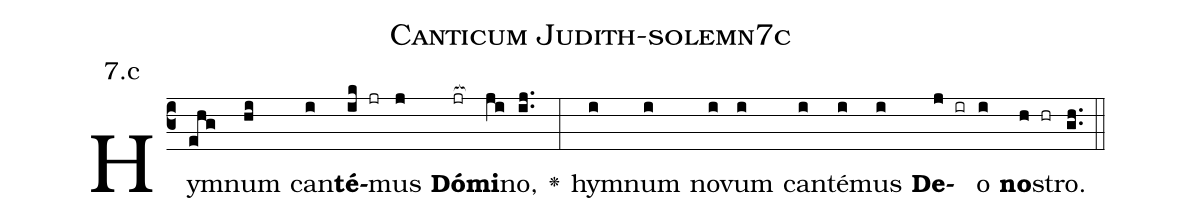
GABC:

name: Canticum Judith-solemn7c;
annotation: 7.c;
%%
(c3)Hym(ehg)num(hi) can(i)<b>té</b>(ik jr)mus(j) <b>Dó</b>(jr[ocb:1{])<b>mi</b>(ji[ocb:0}])no,(ij..) <v>\greheightstar</v>(:) hym(i)num(i) no(i)vum(i) can(i)té(i)mus(i) <b>De</b>(j ir)o(i) <b>no</b>(h hr)stro.(gh..) (::)


%E(i) u(i) o(j) u(i) a(h) e.(gh..) (::)
